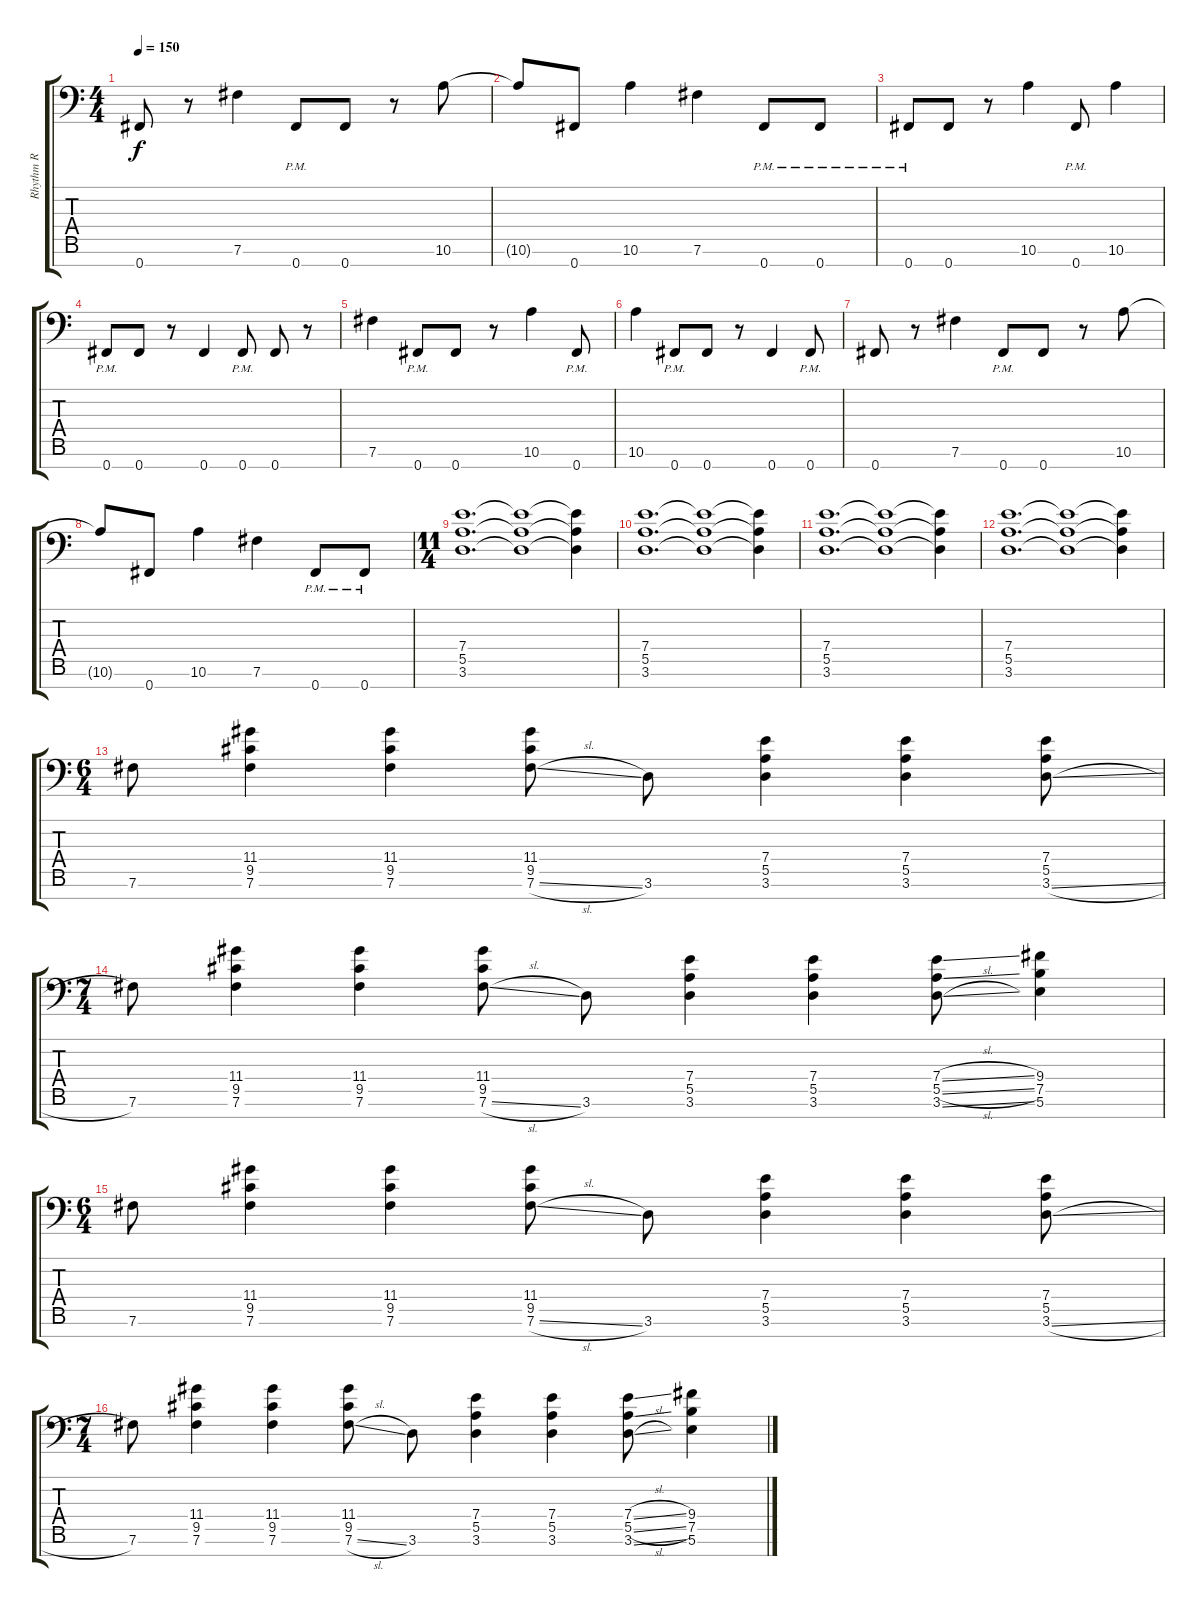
\track ("Rhythm R" "Rhythm R") {instrument overdrivenguitar}
\staff {score tabs}
\tuning (B3 G3 D3 A2 E2 B1 Gb1) {hide}
\ts (4 4)
\tempo 150
\clef f4
\ks c
0.7.8{dy f} r.8 7.6.4 0.7{pm}.8 0.7.8 r.8 10.6.8 |
10.6{t}.8 0.7.8 10.6.4 7.6.4 0.7{pm}.8 0.7{pm}.8 |
0.7{pm}.8 0.7.8 r.8 10.6.4 0.7{pm}.8 10.6.4 |
0.7{pm}.8 0.7.8 r.8 0.7.4 0.7{pm}.8 0.7.8 r.8 |
7.6.4 0.7{pm}.8 0.7.8 r.8 10.6.4 0.7{pm}.8 |
10.6.4 0.7{pm}.8 0.7.8 r.8 0.7.4 0.7{pm}.8 |
0.7.8 r.8 7.6.4 0.7{pm}.8 0.7.8 r.8 10.6.8 |
10.6{t}.8 0.7.8 10.6.4 7.6.4 0.7{pm}.8 0.7{pm}.8 |
\ts (11 4)
(7.4 5.5 3.6).1{d} (7.4{t} 5.5{t} 3.6{t}).1 (7.4{t} 5.5{t} 3.6{t}).4 |
(7.4 5.5 3.6).1{d} (7.4{t} 5.5{t} 3.6{t}).1 (7.4{t} 5.5{t} 3.6{t}).4 |
(7.4 5.5 3.6).1{d} (7.4{t} 5.5{t} 3.6{t}).1 (7.4{t} 5.5{t} 3.6{t}).4 |
(7.4 5.5 3.6).1{d} (7.4{t} 5.5{t} 3.6{t}).1 (7.4{t} 5.5{t} 3.6{t}).4 |
\ts (6 4)
7.6.8 (11.4 9.5 7.6).4 (11.4 9.5 7.6).4 (11.4 9.5 7.6{sl}).8 3.6.8 (7.4 5.5 3.6).4 (7.4 5.5 3.6).4 (7.4 5.5 3.6{sl}).8 |
\ts (7 4)
7.6.8 (11.4 9.5 7.6).4 (11.4 9.5 7.6).4 (11.4 9.5 7.6{sl}).8 3.6.8 (7.4 5.5 3.6).4 (7.4 5.5 3.6).4 (7.4{sl} 5.5{sl} 3.6{sl}).8 (9.4 7.5 5.6).4 |
\ts (6 4)
7.6.8 (11.4 9.5 7.6).4 (11.4 9.5 7.6).4 (11.4 9.5 7.6{sl}).8 3.6.8 (7.4 5.5 3.6).4 (7.4 5.5 3.6).4 (7.4 5.5 3.6{sl}).8 |
\ts (7 4)
7.6.8 (11.4 9.5 7.6).4 (11.4 9.5 7.6).4 (11.4 9.5 7.6{sl}).8 3.6.8 (7.4 5.5 3.6).4 (7.4 5.5 3.6).4 (7.4{sl} 5.5{sl} 3.6{sl}).8 (9.4 7.5 5.6).4
